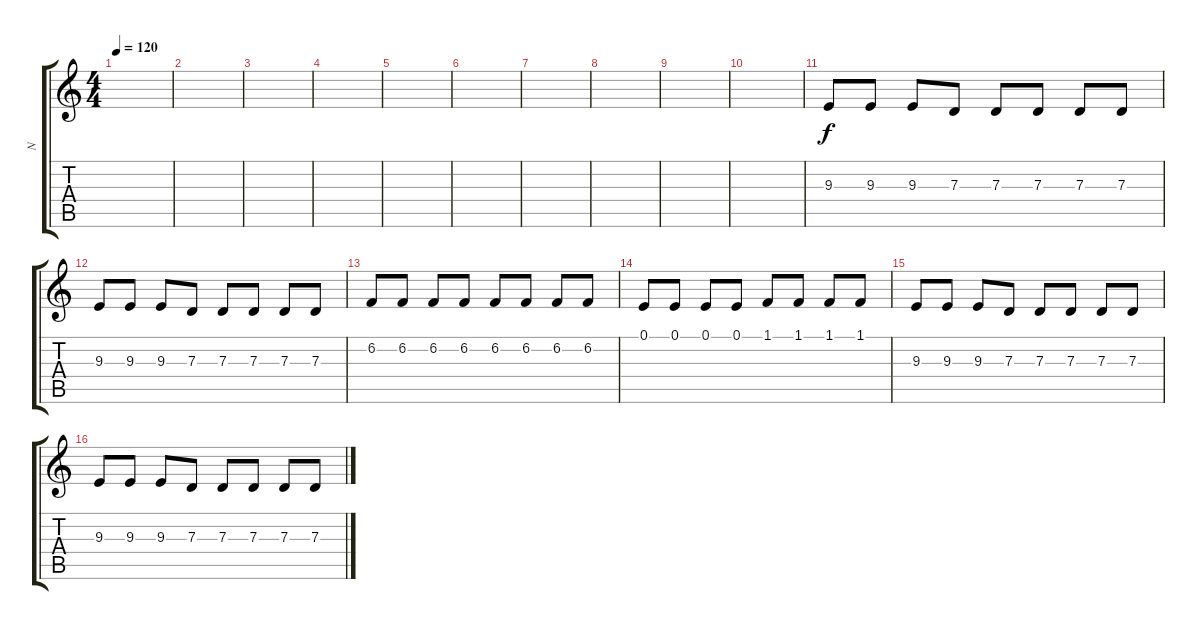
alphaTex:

\track ("  N" "  N") {instrument violin}
\staff {score tabs}
\tuning (E4 B3 G3 D3 A2 E2) {hide}
\ts (4 4)
\tempo 120
\clef g2
\ks c
|
|
|
|
|
|
|
|
|
|
9.3.8 9.3.8 9.3.8 7.3.8 7.3.8 7.3.8 7.3.8 7.3.8 |
9.3.8 9.3.8 9.3.8 7.3.8 7.3.8 7.3.8 7.3.8 7.3.8 |
6.2.8 6.2.8 6.2.8 6.2.8 6.2.8 6.2.8 6.2.8 6.2.8 |
0.1.8 0.1.8 0.1.8 0.1.8 1.1.8 1.1.8 1.1.8 1.1.8 |
9.3.8 9.3.8 9.3.8 7.3.8 7.3.8 7.3.8 7.3.8 7.3.8 |
9.3.8 9.3.8 9.3.8 7.3.8 7.3.8 7.3.8 7.3.8 7.3.8
